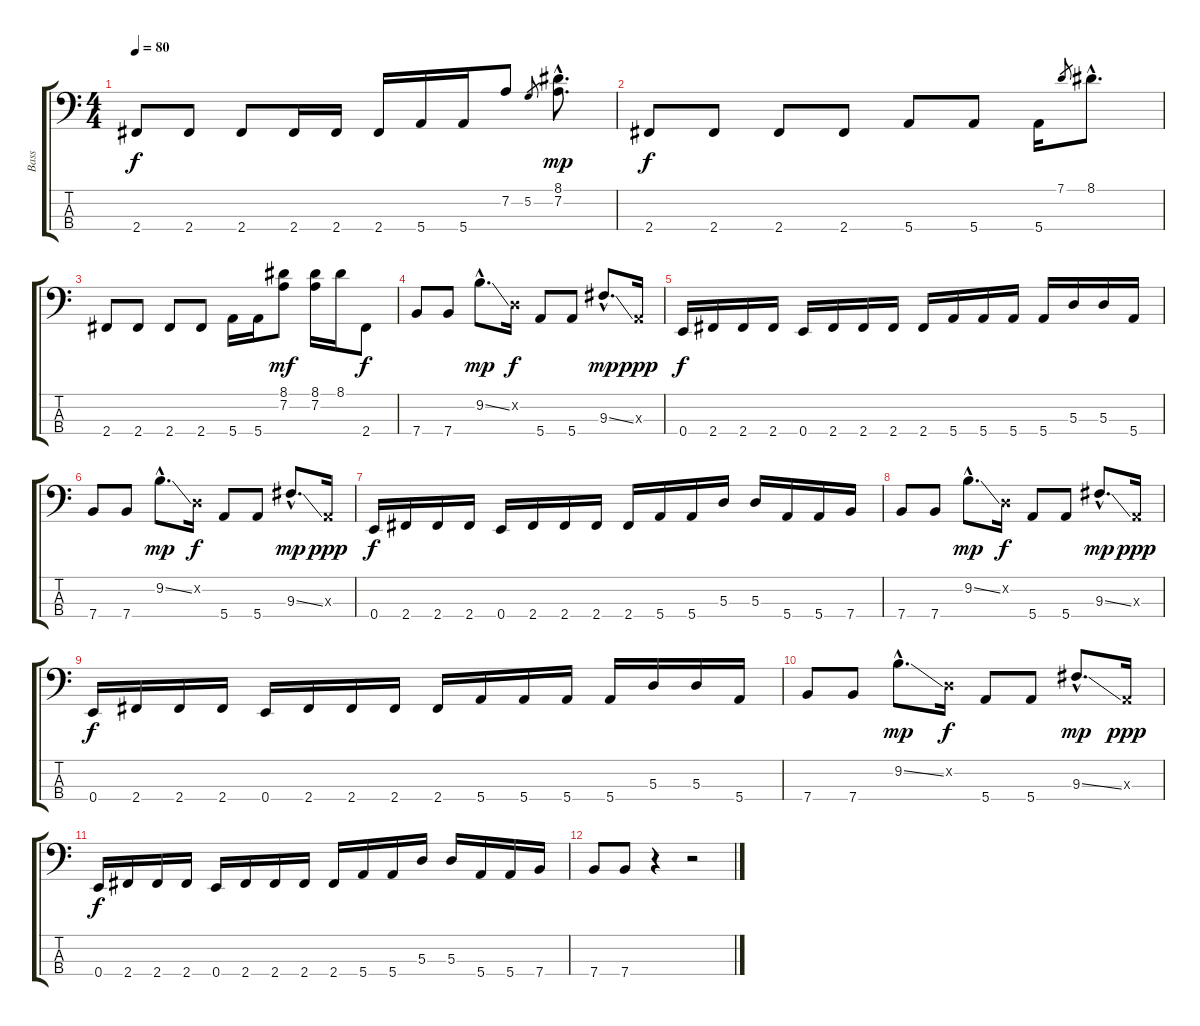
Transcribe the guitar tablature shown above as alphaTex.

\track ("Bass" "Bass") {instrument electricbassfinger}
\staff {score tabs}
\tuning (G2 D2 A1 E1) {hide}
\ts (4 4)
\tempo 80
\clef f4
\ks c
2.4.8{dy f} 2.4.8 2.4.8 2.4.16 2.4.16 2.4.16 5.4.16 5.4.16 7.2.8 5.2.8{gr} (8.1{hac} 7.2{hac}).8{d dy mp} |
2.4.8{dy f} 2.4.8 2.4.8 2.4.8 5.4.8 5.4.8 5.4.16 7.1.8{gr} 8.1{hac}.8{d} |
2.4.8 2.4.8 2.4.8 2.4.8 5.4.16 5.4.16 (8.1 7.2).8{dy mf} (8.1 7.2).16 8.1.16 2.4.8{dy f} |
7.4.8 7.4.8 9.2{ss hac}.8{d dy mp} 0.2{x}.16{dy f} 5.4.8 5.4.8 9.3{ss hac}.8{d dy mp} 0.3{x}.16{dy ppp} |
0.4.16{dy f} 2.4.16 2.4.16 2.4.16 0.4.16 2.4.16 2.4.16 2.4.16 2.4.16 5.4.16 5.4.16 5.4.16 5.4.16 5.3.16 5.3.16 5.4.16 |
7.4.8 7.4.8 9.2{ss hac}.8{d dy mp} 0.2{x}.16{dy f} 5.4.8 5.4.8 9.3{ss hac}.8{d dy mp} 0.3{x}.16{dy ppp} |
0.4.16{dy f} 2.4.16 2.4.16 2.4.16 0.4.16 2.4.16 2.4.16 2.4.16 2.4.16 5.4.16 5.4.16 5.3.16 5.3.16 5.4.16 5.4.16 7.4.16 |
7.4.8 7.4.8 9.2{ss hac}.8{d dy mp} 0.2{x}.16{dy f} 5.4.8 5.4.8 9.3{ss hac}.8{d dy mp} 0.3{x}.16{dy ppp} |
0.4.16{dy f} 2.4.16 2.4.16 2.4.16 0.4.16 2.4.16 2.4.16 2.4.16 2.4.16 5.4.16 5.4.16 5.4.16 5.4.16 5.3.16 5.3.16 5.4.16 |
7.4.8 7.4.8 9.2{ss hac}.8{d dy mp} 0.2{x}.16{dy f} 5.4.8 5.4.8 9.3{ss hac}.8{d dy mp} 0.3{x}.16{dy ppp} |
0.4.16{dy f} 2.4.16 2.4.16 2.4.16 0.4.16 2.4.16 2.4.16 2.4.16 2.4.16 5.4.16 5.4.16 5.3.16 5.3.16 5.4.16 5.4.16 7.4.16 |
7.4.8 7.4.8 r.4 r.2
